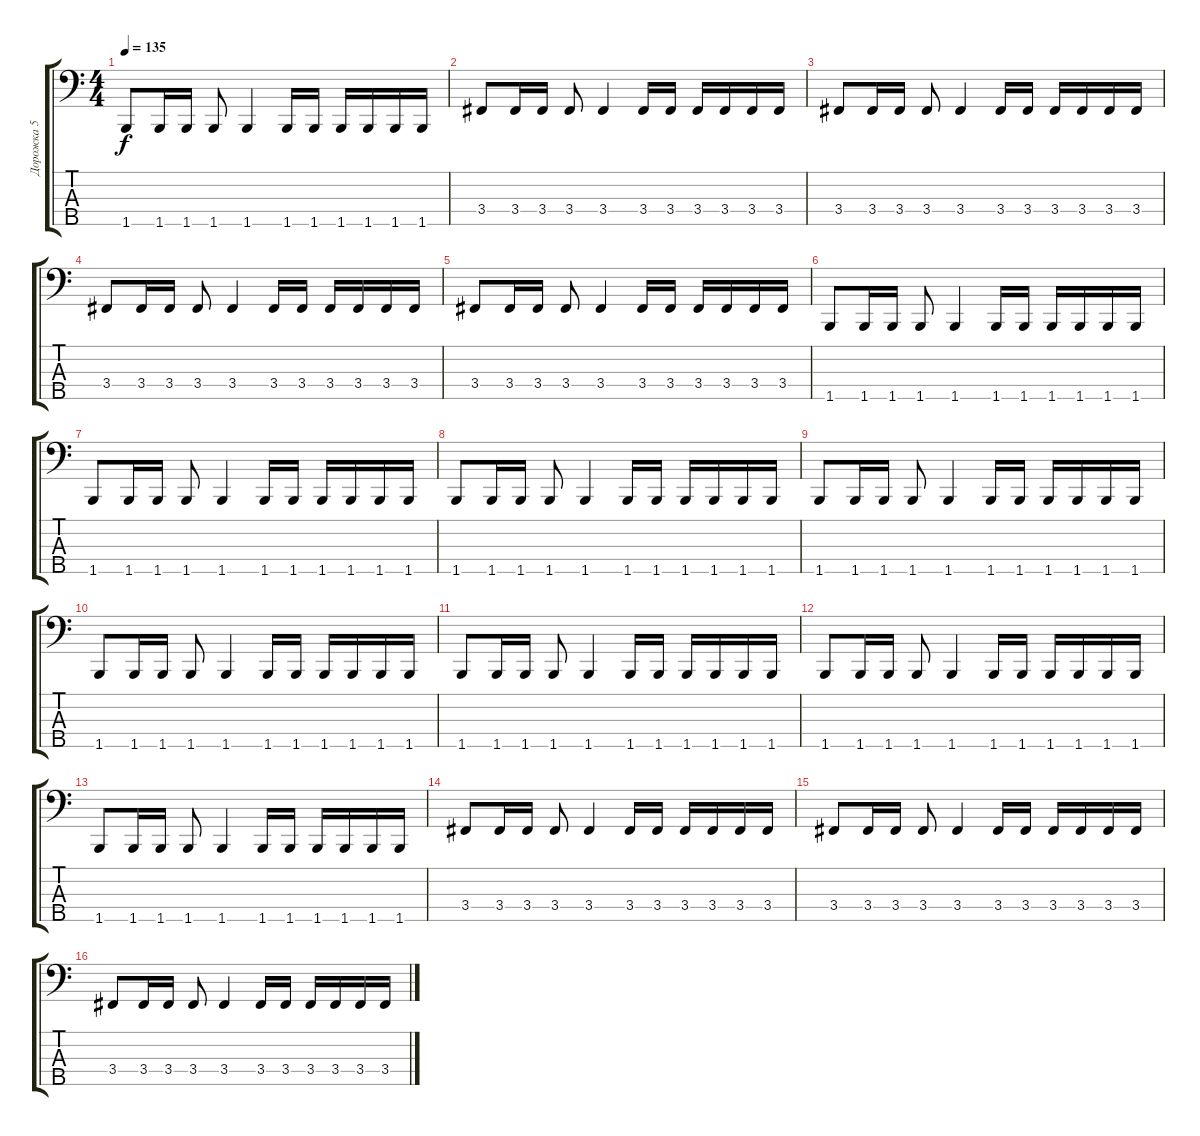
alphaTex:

\track ("Дорожка 5" "Дорожка 5") {instrument electricbassfinger}
\staff {score tabs}
\tuning (Gb2 Db2 Ab1 Eb1 Bb0) {hide}
\ts (4 4)
\tempo 135
\clef f4
\ks c
1.5.8{dy f} 1.5.16 1.5.16 1.5.8 1.5.4 1.5.16 1.5.16 1.5.16 1.5.16 1.5.16 1.5.16 |
3.4.8 3.4.16 3.4.16 3.4.8 3.4.4 3.4.16 3.4.16 3.4.16 3.4.16 3.4.16 3.4.16 |
3.4.8 3.4.16 3.4.16 3.4.8 3.4.4 3.4.16 3.4.16 3.4.16 3.4.16 3.4.16 3.4.16 |
3.4.8 3.4.16 3.4.16 3.4.8 3.4.4 3.4.16 3.4.16 3.4.16 3.4.16 3.4.16 3.4.16 |
3.4.8 3.4.16 3.4.16 3.4.8 3.4.4 3.4.16 3.4.16 3.4.16 3.4.16 3.4.16 3.4.16 |
1.5.8 1.5.16 1.5.16 1.5.8 1.5.4 1.5.16 1.5.16 1.5.16 1.5.16 1.5.16 1.5.16 |
1.5.8 1.5.16 1.5.16 1.5.8 1.5.4 1.5.16 1.5.16 1.5.16 1.5.16 1.5.16 1.5.16 |
1.5.8 1.5.16 1.5.16 1.5.8 1.5.4 1.5.16 1.5.16 1.5.16 1.5.16 1.5.16 1.5.16 |
1.5.8 1.5.16 1.5.16 1.5.8 1.5.4 1.5.16 1.5.16 1.5.16 1.5.16 1.5.16 1.5.16 |
1.5.8 1.5.16 1.5.16 1.5.8 1.5.4 1.5.16 1.5.16 1.5.16 1.5.16 1.5.16 1.5.16 |
1.5.8 1.5.16 1.5.16 1.5.8 1.5.4 1.5.16 1.5.16 1.5.16 1.5.16 1.5.16 1.5.16 |
1.5.8 1.5.16 1.5.16 1.5.8 1.5.4 1.5.16 1.5.16 1.5.16 1.5.16 1.5.16 1.5.16 |
1.5.8 1.5.16 1.5.16 1.5.8 1.5.4 1.5.16 1.5.16 1.5.16 1.5.16 1.5.16 1.5.16 |
3.4.8 3.4.16 3.4.16 3.4.8 3.4.4 3.4.16 3.4.16 3.4.16 3.4.16 3.4.16 3.4.16 |
3.4.8 3.4.16 3.4.16 3.4.8 3.4.4 3.4.16 3.4.16 3.4.16 3.4.16 3.4.16 3.4.16 |
3.4.8 3.4.16 3.4.16 3.4.8 3.4.4 3.4.16 3.4.16 3.4.16 3.4.16 3.4.16 3.4.16
